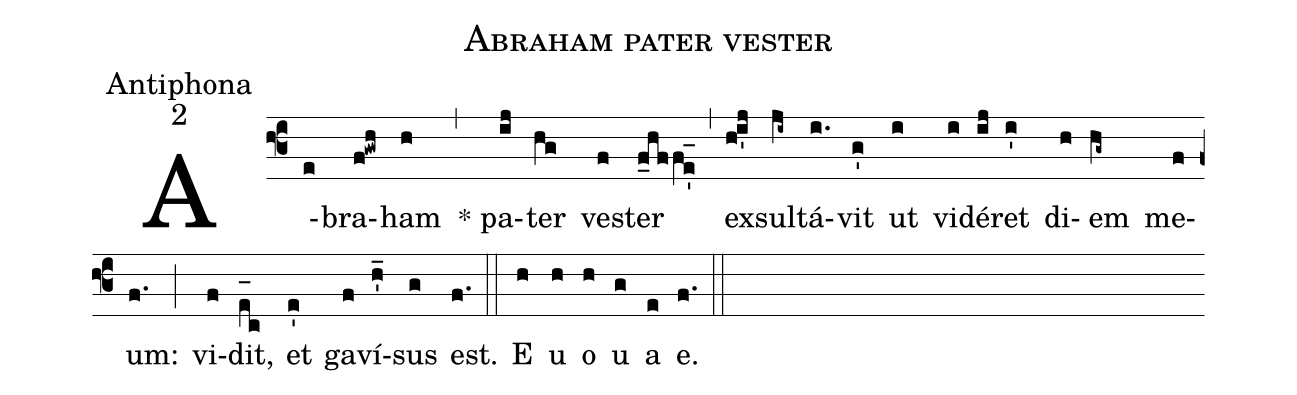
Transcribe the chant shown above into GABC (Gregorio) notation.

name:Abraham pater vester;
office-part:Antiphona;
mode:2;
%%
(f3) A(e)bra(f!gwh)ham(h) (,) * pa(ij)ter(hg) ve(f)ster(f_hffe'_1) (,) ex(hi'j)sul(ji~)tá(i.)vit(g') ut(i) vi(i)dé(ij)ret(i') di(h)em(hg~) me(f)um:(f.) (;) vi(f)dit,(e_[oh:h]c) et(e') ga(f)ví(h'_)sus(g) est.(f.) (::) <eu>E(h) u(h) o(h) u(g) a(e) e.</eu>(f.) (::)
